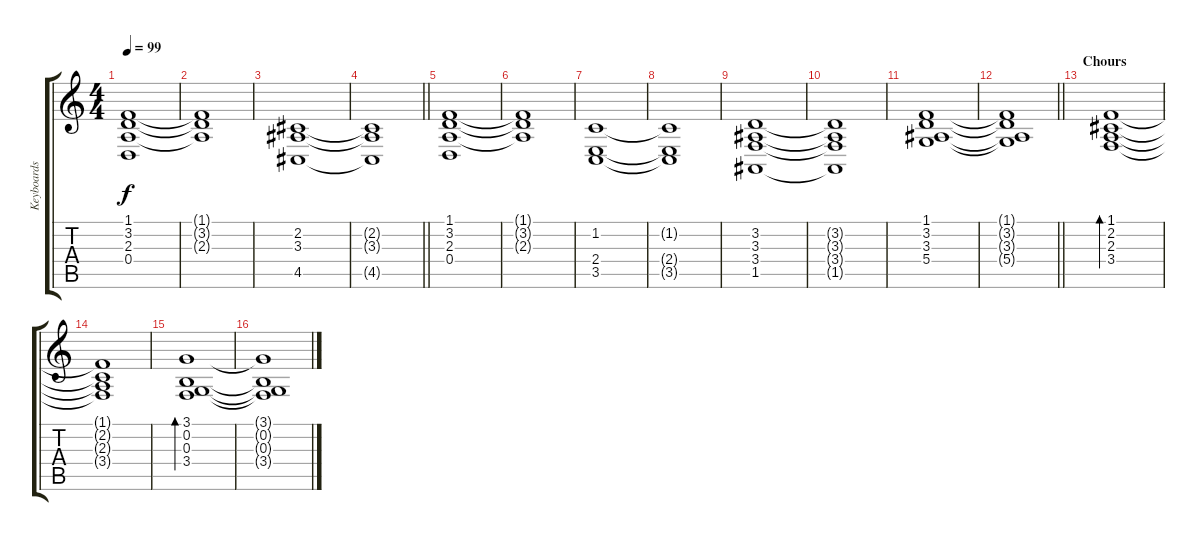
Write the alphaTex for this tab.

\track ("Keyboards" "Keyboards") {instrument electricpiano1}
\staff {score tabs}
\tuning (E4 B3 G3 D3 A2 E2) {hide}
\ts (4 4)
\tempo 99
\clef g2
\ks c
(1.1 3.2 2.3 0.4).1{dy f} |
(1.1{t} 3.2{t} 2.3{t}).1 |
(2.2 3.3 4.5).1 |
\barLineRight lightlight
(2.2{t} 3.3{t} 4.5{t}).1 |
(1.1 3.2 2.3 0.4).1 |
(1.1{t} 3.2{t} 2.3{t}).1 |
(1.2 2.4 3.5).1 |
(1.2{t} 2.4{t} 3.5{t}).1 |
(3.2 3.3 3.4 1.5).1 |
(3.2{t} 3.3{t} 3.4{t} 1.5{t}).1 |
(1.1 3.2 3.3 5.4).1 |
\barLineRight lightlight
(1.1{t} 3.2{t} 3.3{t} 5.4{t}).1 |
\section ("" "Chours")
(1.1 2.2 2.3 3.4).1{bd 240 volume 13 instrument electricpiano2} |
(1.1{t} 2.2{t} 2.3{t} 3.4{t}).1 |
(3.1 0.2 0.3 3.4).1{bd 240} |
(3.1{t} 0.2{t} 0.3{t} 3.4{t}).1
